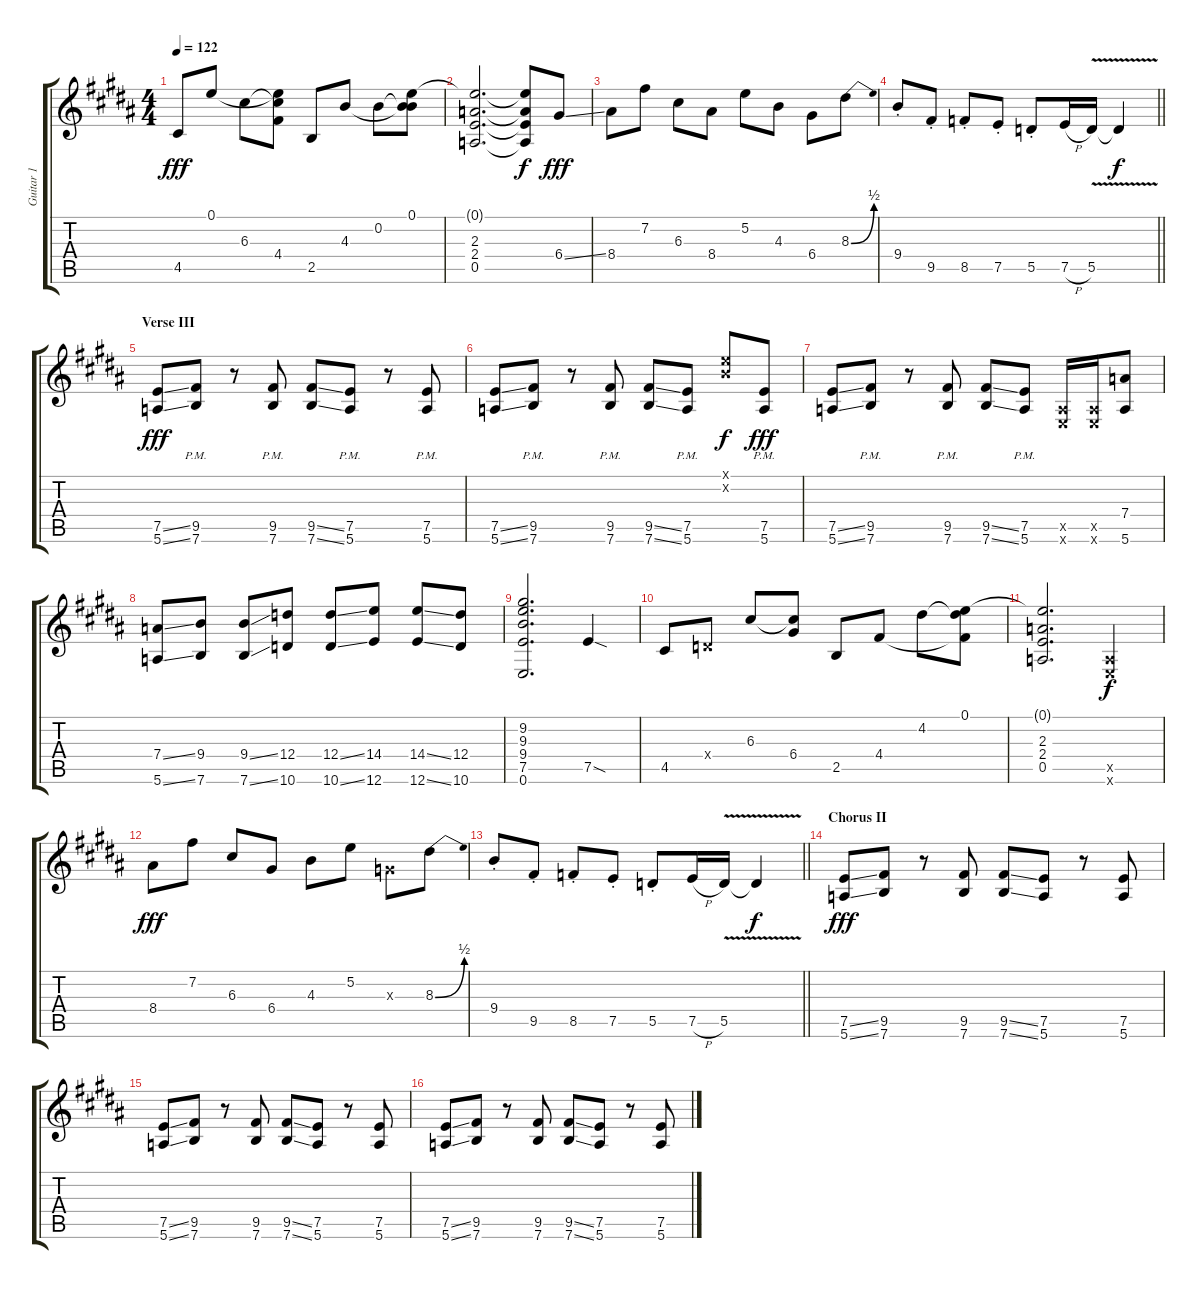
\track ("Guitar 1" "Guitar 1") {instrument distortionguitar}
\staff {score tabs}
\tuning (E4 B3 G3 D3 A2 E2) {hide}
\ts (4 4)
\tempo 122
\clef g2
\ks b
4.5.8{dy fff} 0.1.8 6.3.8 (0.1{t} 6.3{t} 4.4).8 2.5.8 4.3.8 0.2.8 (0.1 0.2{t} 4.3{t}).8 |
(0.1{t} 2.3 2.4 0.5).2{d} (0.1{t} 2.3{t} 2.4{t} 0.5{t}).8{dy f} 6.4{ss}.8{dy fff} |
8.4.8 7.2.8 6.3.8 8.4.8 5.2.8 4.3.8 6.4.8 8.3{be (bend 0 0 60 2)}.8 |
\barLineRight lightlight
9.4{st}.8 9.5{st}.8 8.5{st}.8 7.5{st}.8 5.5{st}.8 7.5{h}.16 5.5{v}.16 5.5{t}.4{dy f} |
\section ("" "Verse III")
(7.5{ss} 5.6{ss}).8{dy fff} (9.5{pm} 7.6{pm}).8 r.8 (9.5{pm} 7.6{pm}).8 (9.5{ss} 7.6{ss}).8 (7.5{pm} 5.6{pm}).8 r.8 (7.5{pm} 5.6{pm}).8 |
(7.5{ss} 5.6{ss}).8 (9.5{pm} 7.6{pm}).8 r.8 (9.5{pm} 7.6{pm}).8 (9.5{ss} 7.6{ss}).8 (7.5{pm} 5.6{pm}).8 (0.1{x} 0.2{x}).8{dy f} (7.5{pm} 5.6{pm}).8{dy fff} |
(7.5{ss} 5.6{ss}).8 (9.5{pm} 7.6{pm}).8 r.8 (9.5{pm} 7.6{pm}).8 (9.5{ss} 7.6{ss}).8 (7.5{pm} 5.6{pm}).8 (0.5{x} 0.6{x}).16 (0.5{x} 0.6{x}).16 (7.4 5.6).8 |
(7.4{ss} 5.6{ss}).8 (9.4 7.6).8 (9.4{ss} 7.6{ss}).8 (12.4 10.6).8 (12.4{ss} 10.6{ss}).8 (14.4 12.6).8 (14.4{ss} 12.6{ss}).8 (12.4 10.6).8 |
(9.2 9.3 9.4 7.5 0.6).2{d} 7.5{sod}.4 |
4.5.8 0.4{x}.8 6.3.8 (6.3{t} 6.4).8 2.5.8 4.4.8 4.2.8 (0.1 4.2{t} 4.4{t}).8 |
(0.1{t} 2.3 2.4 0.5).2{d} (0.5{x} 0.6{x}).4{dy f} |
8.4.8{dy fff} 7.2.8 6.3.8 6.4.8 4.3.8 5.2.8 0.3{x}.8 8.3{be (bend 0 0 60 2)}.8 |
\barLineRight lightlight
9.4{st}.8 9.5{st}.8 8.5{st}.8 7.5{st}.8 5.5{st}.8 7.5{h}.16 5.5{v}.16 5.5{t}.4{dy f} |
\section ("" "Chorus II")
(7.5{ss} 5.6{ss}).8{dy fff} (9.5 7.6).8 r.8 (9.5 7.6).8 (9.5{ss} 7.6{ss}).8 (7.5 5.6).8 r.8 (7.5 5.6).8 |
(7.5{ss} 5.6{ss}).8 (9.5 7.6).8 r.8 (9.5 7.6).8 (9.5{ss} 7.6{ss}).8 (7.5 5.6).8 r.8 (7.5 5.6).8 |
(7.5{ss} 5.6{ss}).8 (9.5 7.6).8 r.8 (9.5 7.6).8 (9.5{ss} 7.6{ss}).8 (7.5 5.6).8 r.8 (7.5 5.6).8
